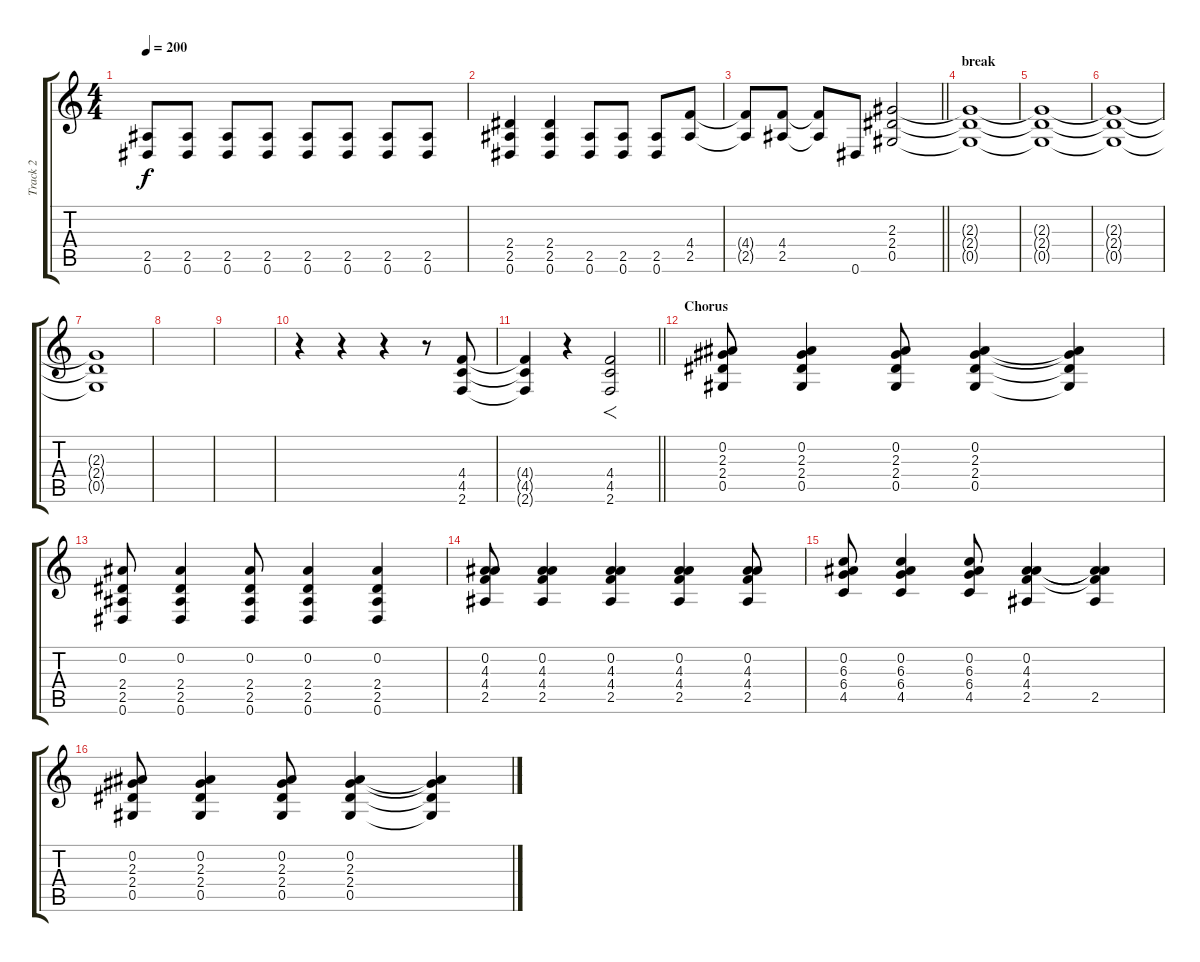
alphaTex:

\track ("Track 2" "Track 2") {instrument distortionguitar}
\staff {score tabs}
\tuning (Eb4 Bb3 Gb3 Db3 Ab2 Eb2) {hide}
\ts (4 4)
\tempo 200
\clef g2
\ks c
(2.5 0.6).8{dy f} (2.5 0.6).8 (2.5 0.6).8 (2.5 0.6).8 (2.5 0.6).8 (2.5 0.6).8 (2.5 0.6).8 (2.5 0.6).8 |
(2.4 2.5 0.6).4 (2.4 2.5 0.6).4 (2.5 0.6).8 (2.5 0.6).8 (2.5 0.6).8 (4.4 2.5).8 |
\barLineRight lightlight
(4.4{t} 2.5{t}).8 (4.4 2.5).8 (4.4{t} 2.5{t}).8 0.6.8 (2.3 2.4 0.5).2 |
\section ("" "break")
(2.3{t} 2.4{t} 0.5{t}).1{volume 0} |
(2.3{t} 2.4{t} 0.5{t}).1 |
(2.3{t} 2.4{t} 0.5{t}).1 |
(2.3{t} 2.4{t} 0.5{t}).1 |
|
|
r.4 r.4 r.4{volume 14} r.8 (4.4 4.5 2.6).8 |
\barLineRight lightlight
(4.4{t} 4.5{t} 2.6{t}).4 r.4 (4.4 4.5 2.6).2{f} |
\section ("" "Chorus")
(0.2 2.3 2.4 0.5).8 (0.2 2.3 2.4 0.5).4 (0.2 2.3 2.4 0.5).8 (0.2 2.3 2.4 0.5).4 (0.2{t} 2.3{t} 2.4{t} 0.5{t}).4 |
(0.2 2.4 2.5 0.6).8 (0.2 2.4 2.5 0.6).4 (0.2 2.4 2.5 0.6).8 (0.2 2.4 2.5 0.6).4 (0.2 2.4 2.5 0.6).4 |
(0.2 4.3 4.4 2.5).8 (0.2 4.3 4.4 2.5).4 (0.2 4.3 4.4 2.5).4 (0.2 4.3 4.4 2.5).4 (0.2 4.3 4.4 2.5).8 |
(0.2 6.3 6.4 4.5).8 (0.2 6.3 6.4 4.5).4 (0.2 6.3 6.4 4.5).8 (0.2 4.3 4.4 2.5).4 (0.2{t} 4.3{t} 4.4{t} 2.5).4 |
(0.2 2.3 2.4 0.5).8 (0.2 2.3 2.4 0.5).4 (0.2 2.3 2.4 0.5).8 (0.2 2.3 2.4 0.5).4 (0.2{t} 2.3{t} 2.4{t} 0.5{t}).4
